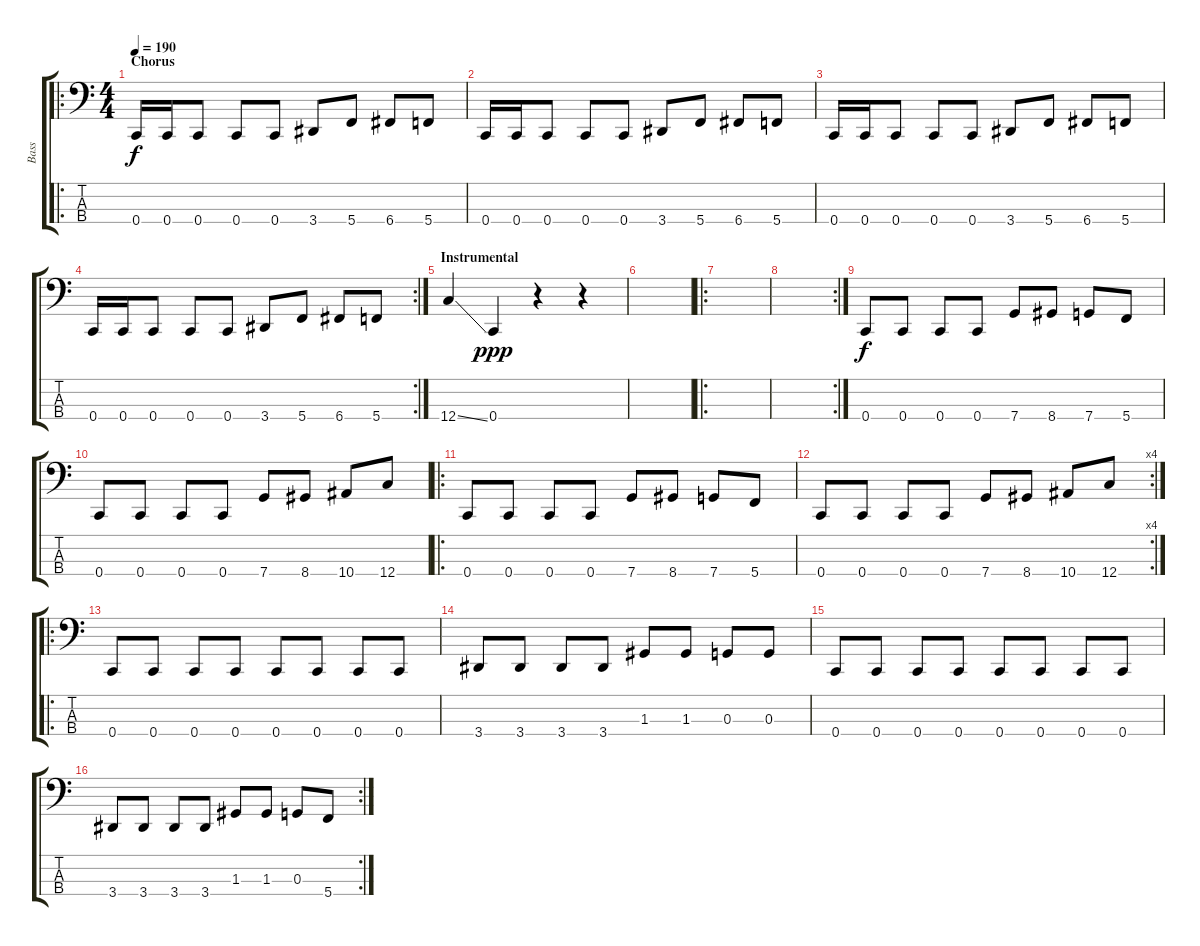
\track ("Bass" "Bass") {instrument electricbasspick}
\staff {score tabs}
\tuning (F2 C2 G1 C1) {hide}
\ro
\ts (4 4)
\section ("" "Chorus")
\tempo 190
\clef f4
\ks c
0.4.16{dy f} 0.4.16 0.4.8 0.4.8 0.4.8 3.4.8 5.4.8 6.4.8 5.4.8 |
0.4.16 0.4.16 0.4.8 0.4.8 0.4.8 3.4.8 5.4.8 6.4.8 5.4.8 |
0.4.16 0.4.16 0.4.8 0.4.8 0.4.8 3.4.8 5.4.8 6.4.8 5.4.8 |
\rc 2
0.4.16 0.4.16 0.4.8 0.4.8 0.4.8 3.4.8 5.4.8 6.4.8 5.4.8 |
\section ("" "Instrumental")
12.4{ss}.4 0.4.4{dy ppp} r.4 r.4 |
|
\ro
|
\rc 2
|
0.4.8{dy f} 0.4.8 0.4.8 0.4.8 7.4.8 8.4.8 7.4.8 5.4.8 |
0.4.8 0.4.8 0.4.8 0.4.8 7.4.8 8.4.8 10.4.8 12.4.8 |
\ro
0.4.8 0.4.8 0.4.8 0.4.8 7.4.8 8.4.8 7.4.8 5.4.8 |
\rc 4
0.4.8 0.4.8 0.4.8 0.4.8 7.4.8 8.4.8 10.4.8 12.4.8 |
\ro
0.4.8 0.4.8 0.4.8 0.4.8 0.4.8 0.4.8 0.4.8 0.4.8 |
3.4.8 3.4.8 3.4.8 3.4.8 1.3.8 1.3.8 0.3.8 0.3.8 |
0.4.8 0.4.8 0.4.8 0.4.8 0.4.8 0.4.8 0.4.8 0.4.8 |
\rc 2
3.4.8 3.4.8 3.4.8 3.4.8 1.3.8 1.3.8 0.3.8 5.4.8
